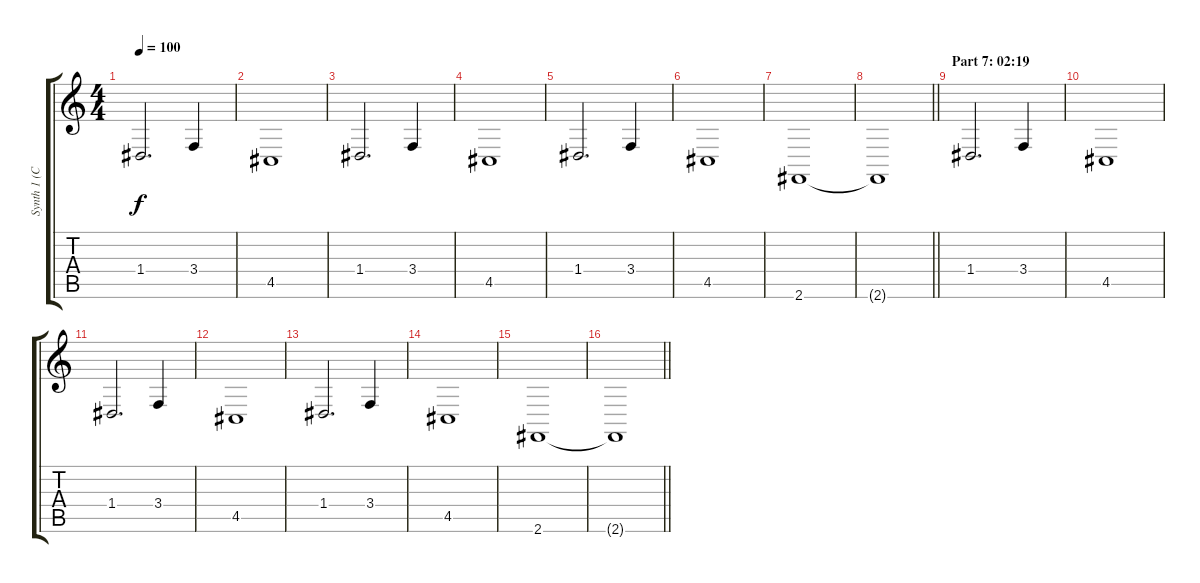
\track ("Synth 1 (Cello)" "Synth 1 (C") {instrument cello}
\staff {score tabs}
\tuning (E4 B3 G3 D3 A2 E2) {hide}
\ts (4 4)
\tempo 100
\clef g2
\ks c
1.4.2{d dy f} 3.4.4 |
4.5.1 |
1.4.2{d} 3.4.4 |
4.5.1 |
1.4.2{d} 3.4.4 |
4.5.1 |
2.6.1 |
\barLineRight lightlight
2.6{t}.1 |
\section ("" "Part 7: 02:19")
1.4.2{d} 3.4.4 |
4.5.1 |
1.4.2{d} 3.4.4 |
4.5.1 |
1.4.2{d} 3.4.4 |
4.5.1 |
2.6.1 |
\barLineRight lightlight
2.6{t}.1
